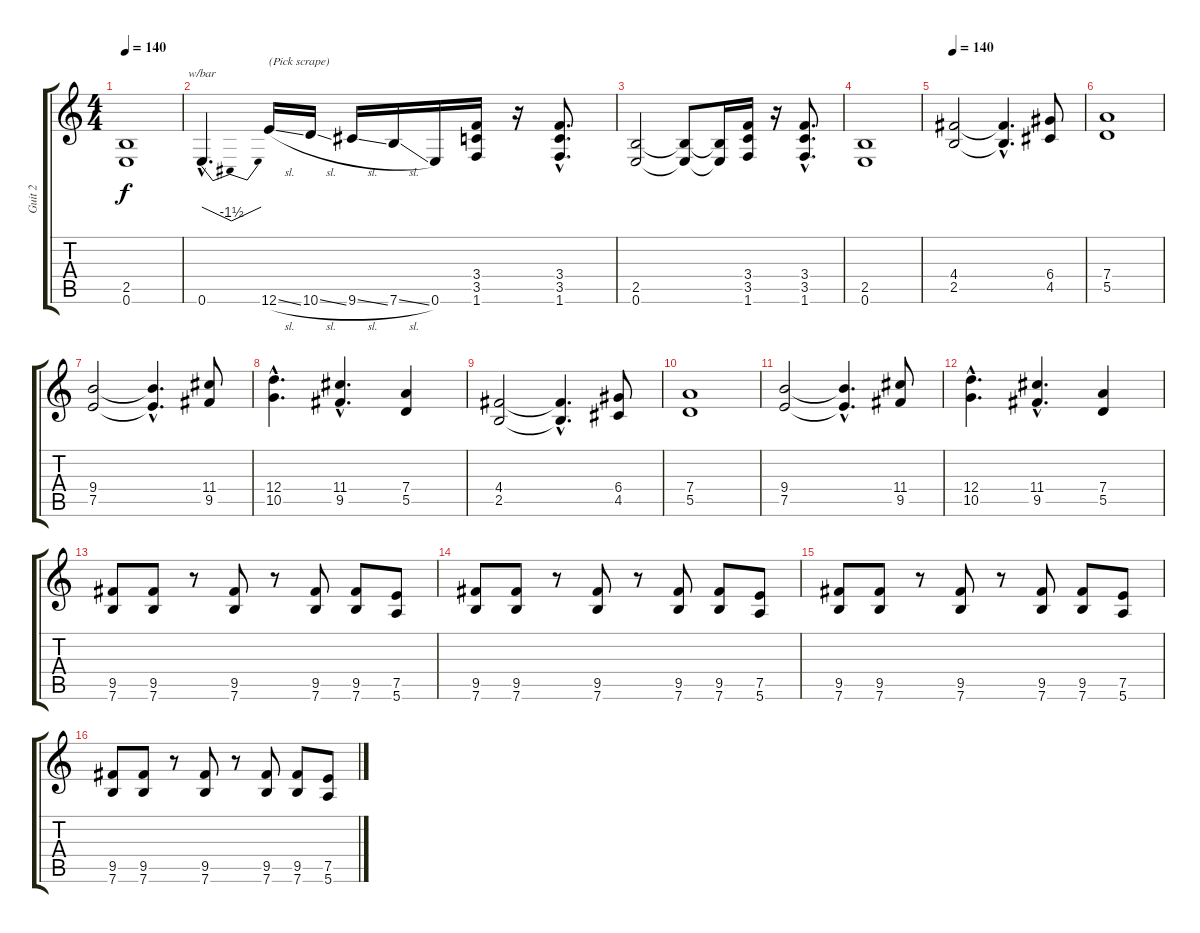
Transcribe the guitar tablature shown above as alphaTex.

\track ("Guit 2" "Guit 2") {instrument overdrivenguitar}
\staff {score tabs}
\tuning (E4 B3 G3 D3 A2 E2) {hide}
\ts (4 4)
\tempo 140
\clef g2
\ks c
(2.5 0.6).1{dy f} |
0.6{hac}.4{d tbe (dip default 0 0 30 -6 60 0)} 12.6{sl}.16{txt "(Pick scrape)" volume 16 instrument guitarfretnoise} 10.6{sl}.16 9.6{sl}.16 7.6{sl}.16 0.6.16 (3.4 3.5 1.6).16{volume 13 instrument distortionguitar} r.16 (3.4{hac} 3.5{hac} 1.6{hac}).8{d} |
(2.5 0.6).2 (2.5{t} 0.6{t}).8 (2.5{t} 0.6{t}).16 (3.4 3.5 1.6).16 r.16 (3.4{hac} 3.5{hac} 1.6{hac}).8{d} |
(2.5 0.6).1 |
\tempo 140
(4.4 2.5).2 (4.4{hac t} 2.5{hac t}).4{d} (6.4 4.5).8 |
(7.4 5.5).1 |
(9.4 7.5).2 (9.4{hac t} 7.5{hac t}).4{d} (11.4 9.5).8 |
(12.4{hac} 10.5{hac}).4{d} (11.4{hac} 9.5{hac}).4{d} (7.4 5.5).4 |
(4.4 2.5).2 (4.4{hac t} 2.5{hac t}).4{d} (6.4 4.5).8 |
(7.4 5.5).1 |
(9.4 7.5).2 (9.4{hac t} 7.5{hac t}).4{d} (11.4 9.5).8 |
(12.4{hac} 10.5{hac}).4{d} (11.4{hac} 9.5{hac}).4{d} (7.4 5.5).4 |
(9.5 7.6).8 (9.5 7.6).8 r.8 (9.5 7.6).8 r.8 (9.5 7.6).8 (9.5 7.6).8 (7.5 5.6).8 |
(9.5 7.6).8 (9.5 7.6).8 r.8 (9.5 7.6).8 r.8 (9.5 7.6).8 (9.5 7.6).8 (7.5 5.6).8 |
(9.5 7.6).8 (9.5 7.6).8 r.8 (9.5 7.6).8 r.8 (9.5 7.6).8 (9.5 7.6).8 (7.5 5.6).8 |
(9.5 7.6).8 (9.5 7.6).8 r.8 (9.5 7.6).8 r.8 (9.5 7.6).8 (9.5 7.6).8 (7.5 5.6).8
